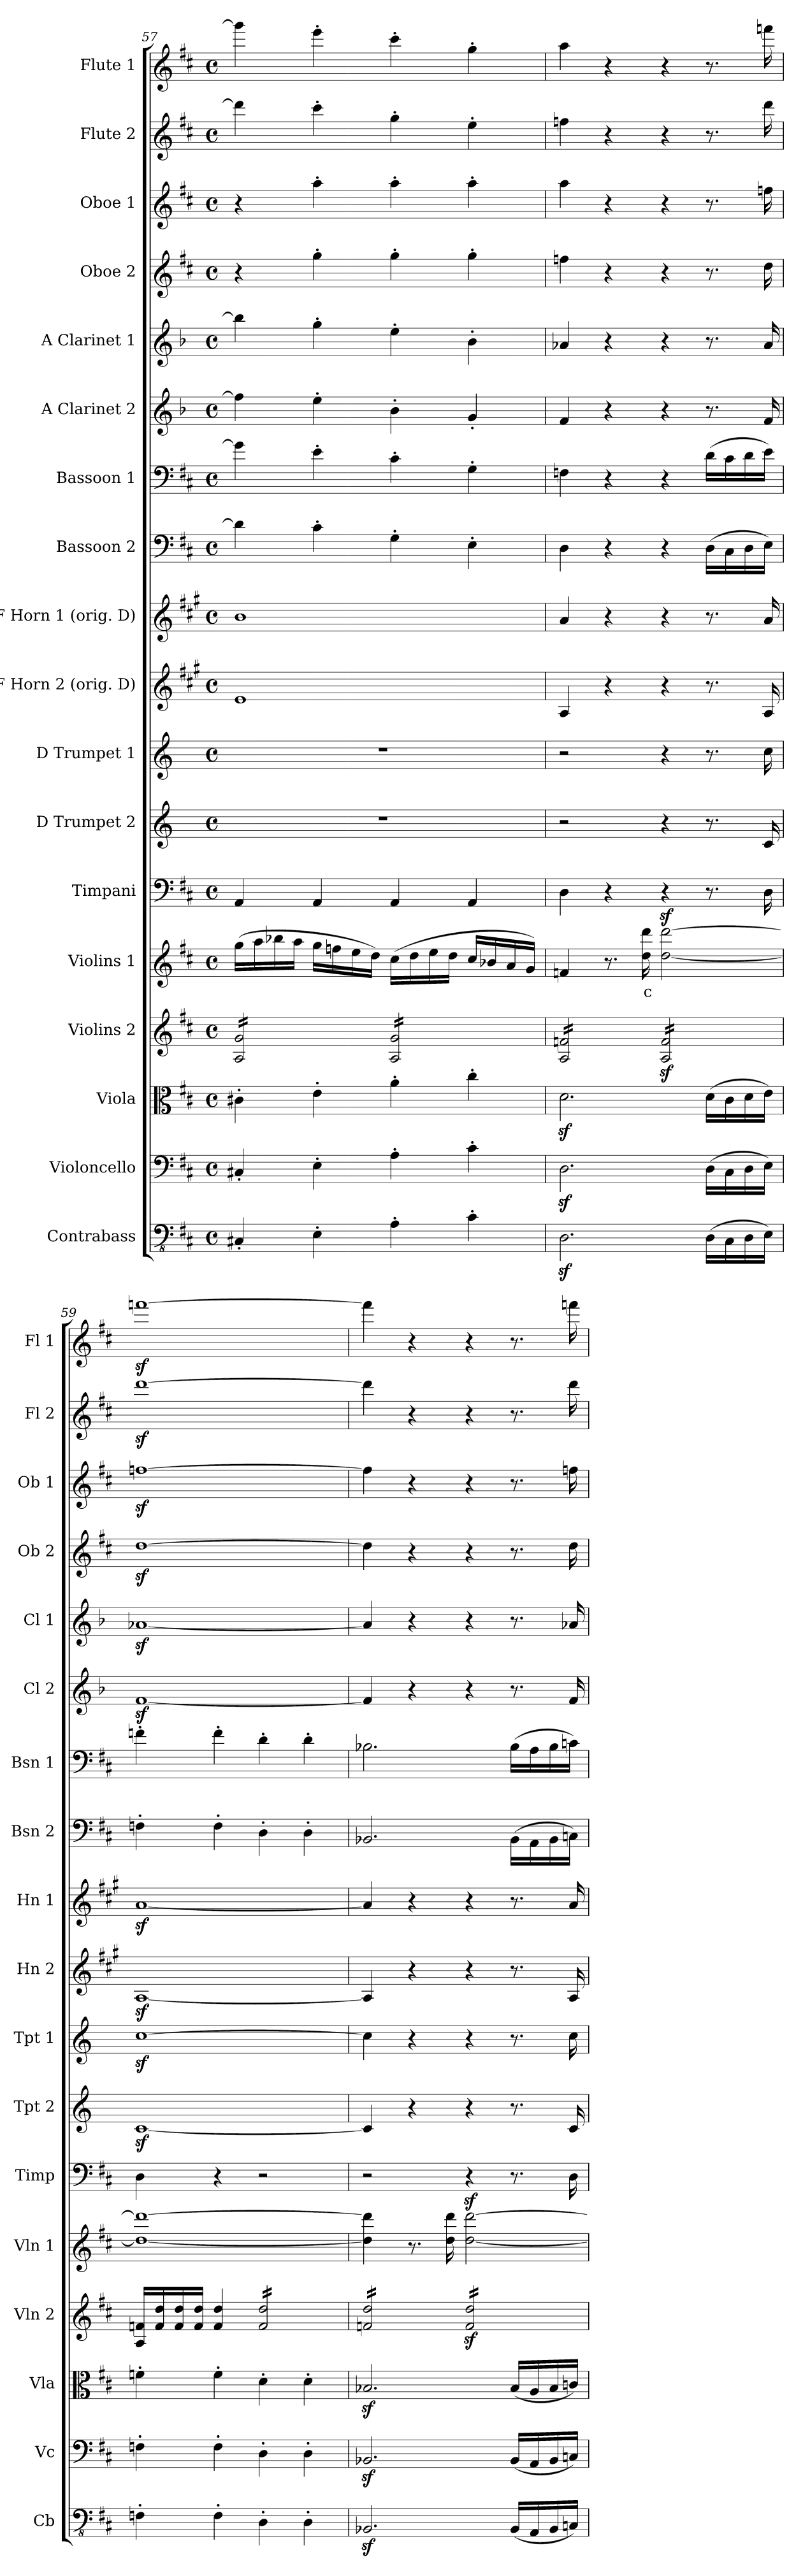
**kern	**kern	**kern	**kern	**kern	**text	**kern	**kern	**kern	**kern	**kern	**kern	**kern	**kern	**kern	**kern	**kern	**kern	**kern
*part18	*part17	*part16	*part15	*part14	*part14	*part13	*part12	*part11	*part10	*part9	*part8	*part7	*part6	*part5	*part4	*part3	*part2	*part1
*staff18	*staff17	*staff16	*staff15	*staff14	*staff14	*staff13	*staff12	*staff11	*staff10	*staff9	*staff8	*staff7	*staff6	*staff5	*staff4	*staff3	*staff2	*staff1
*I"Contrabass	*I"Violoncello	*I"Viola	*I"Violins 2	*I"Violins 1	*	*I"Timpani	*I"D Trumpet 2	*I"D Trumpet 1	*I"F Horn 2 (orig.  D)	*I"F Horn 1 (orig.  D)	*I"Bassoon 2	*I"Bassoon 1	*I"A Clarinet 2	*I"A Clarinet 1	*I"Oboe 2	*I"Oboe 1	*I"Flute 2	*I"Flute 1
*I'Cb	*I'Vc	*I'Vla	*I'Vln 2	*I'Vln 1	*	*I'Timp	*I'Tpt 2	*I'Tpt 1	*I'Hn 2	*I'Hn 1	*I'Bsn 2	*I'Bsn 1	*I'Cl 2	*I'Cl 1	*I'Ob 2	*I'Ob 1	*I'Fl 2	*I'Fl 1
!!LO:PB:g=z
*clefFv4	*clefF4	*clefC3	*clefG2	*clefG2	*	*clefF4	*clefG2	*clefG2	*clefG2	*clefG2	*clefF4	*clefF4	*clefG2	*clefG2	*clefG2	*clefG2	*clefG2	*clefG2
*	*	*	*	*	*	*	*ITrd-1c-2	*ITrd-1c-2	*ITrd4c7	*ITrd4c7	*	*	*ITrd2c3	*ITrd2c3	*	*	*	*
*k[f#c#]	*k[f#c#]	*k[f#c#]	*k[f#c#]	*k[f#c#]	*	*k[f#c#]	*k[f#c#]	*k[f#c#]	*k[f#c#]	*k[f#c#]	*k[f#c#]	*k[f#c#]	*k[f#c#]	*k[f#c#]	*k[f#c#]	*k[f#c#]	*k[f#c#]	*k[f#c#]
*M4/4	*M4/4	*M4/4	*M4/4	*M4/4	*	*M4/4	*M4/4	*M4/4	*M4/4	*M4/4	*M4/4	*M4/4	*M4/4	*M4/4	*M4/4	*M4/4	*M4/4	*M4/4
*met(c)	*met(c)	*met(c)	*met(c)	*met(c)	*	*met(c)	*met(c)	*met(c)	*met(c)	*met(c)	*met(c)	*met(c)	*met(c)	*met(c)	*met(c)	*met(c)	*met(c)	*met(c)
=57	=57	=57	=57	=57	=57	=57	=57	=57	=57	=57	=57	=57	=57	=57	=57	=57	=57	=57
*	*	*	*tremolo	*	*	*	*	*	*	*	*	*	*	*	*	*	*	*
4CC#X'/	4C#X'/	4c#X'\	16A/ 16g/LL	(>16gg\LL	.	4AA/	1r	1r	1A	1e	4d\]	4g\]	4dd\]	4gg\]	4r	4r	4ddd\]	4ggg\]
.	.	.	16A/ 16g/	16aa\	.	.	.	.	.	.	.	.	.	.	.	.	.	.
.	.	.	16A/ 16g/	16bb-X\	.	.	.	.	.	.	.	.	.	.	.	.	.	.
.	.	.	16A/ 16g/	16aa\JJ	.	.	.	.	.	.	.	.	.	.	.	.	.	.
4EE'\	4E'\	4e'\	16A/ 16g/	16gg\LL	.	4AA/	.	.	.	.	4c#'\	4e'\	4cc#'\	4ee'\	4gg'\	4aa'\	4ccc#'\	4eee'\
.	.	.	16A/ 16g/	16ffn\	.	.	.	.	.	.	.	.	.	.	.	.	.	.
.	.	.	16A/ 16g/	16ee\	.	.	.	.	.	.	.	.	.	.	.	.	.	.
.	.	.	16A/ 16g/JJ	16dd\JJ)	.	.	.	.	.	.	.	.	.	.	.	.	.	.
4AA'\	4A'\	4a'\	16A/ 16g/LL	(>16cc#\LL	.	4AA/	.	.	.	.	4G'\	4c#'\	4g'\	4cc#'\	4gg'\	4aa'\	4gg'\	4ccc#'\
.	.	.	16A/ 16g/	16dd\	.	.	.	.	.	.	.	.	.	.	.	.	.	.
.	.	.	16A/ 16g/	16ee\	.	.	.	.	.	.	.	.	.	.	.	.	.	.
.	.	.	16A/ 16g/	16dd\JJ	.	.	.	.	.	.	.	.	.	.	.	.	.	.
4C#'\	4c#'\	4cc#'\	16A/ 16g/	16cc#/LL	.	4AA/	.	.	.	.	4E'\	4G'\	4e'/	4g'\	4gg'\	4aa'\	4ee'\	4gg'\
.	.	.	16A/ 16g/	16b-X/	.	.	.	.	.	.	.	.	.	.	.	.	.	.
.	.	.	16A/ 16g/	16a/	.	.	.	.	.	.	.	.	.	.	.	.	.	.
.	.	.	16A/ 16g/JJ	16g/JJ)	.	.	.	.	.	.	.	.	.	.	.	.	.	.
=58	=58	=58	=58	=58	=58	=58	=58	=58	=58	=58	=58	=58	=58	=58	=58	=58	=58	=58
2.DDz<\	2.Dz<\	2.dz<\	16A/ 16fn/LL	4fn/	.	4D\	2r	2r	4D/	4d/	4D\	4Fn\	4d/	4fn/	4ffn\	4aa\	4ffn\	4aa\
.	.	.	16A/ 16fn/	.	.	.	.	.	.	.	.	.	.	.	.	.	.	.
.	.	.	16A/ 16fn/	.	.	.	.	.	.	.	.	.	.	.	.	.	.	.
.	.	.	16A/ 16fn/	.	.	.	.	.	.	.	.	.	.	.	.	.	.	.
.	.	.	16A/ 16fn/	8.r	.	4r	.	.	4r	4r	4r	4r	4r	4r	4r	4r	4r	4r
.	.	.	16A/ 16fn/	.	.	.	.	.	.	.	.	.	.	.	.	.	.	.
.	.	.	16A/ 16fn/	.	.	.	.	.	.	.	.	.	.	.	.	.	.	.
!	!	!	!	!	!LO:LY:b:color=#FF0000	!	!	!	!	!	!	!	!	!	!	!	!	!
.	.	.	16A/ 16fn/JJ	16dd\ 16ddd\	c	.	.	.	.	.	.	.	.	.	.	.	.	.
.	.	.	16A/z< 16f/z<LL	[2dd\z< [2ddd\z<	.	4r	4r	4r	4r	4r	4r	4r	4r	4r	4r	4r	4r	4r
.	.	.	16A/z< 16f/z<	.	.	.	.	.	.	.	.	.	.	.	.	.	.	.
.	.	.	16A/z< 16f/z<	.	.	.	.	.	.	.	.	.	.	.	.	.	.	.
.	.	.	16A/z< 16f/z<	.	.	.	.	.	.	.	.	.	.	.	.	.	.	.
(>16DD\LL	(>16D\LL	(>16d\LL	16A/z< 16f/z<	.	.	8.r	8.r	8.r	8.r	8.r	(>16D\LL	(>16d\LL	8.r	8.r	8.r	8.r	8.r	8.r
16CC#\	16C#\	16c#\	16A/z< 16f/z<	.	.	.	.	.	.	.	16C#\	16c#\	.	.	.	.	.	.
16DD\	16D\	16d\	16A/z< 16f/z<	.	.	.	.	.	.	.	16D\	16d\	.	.	.	.	.	.
16EE\JJ)	16E\JJ)	16e\JJ)	16A/z< 16f/z<JJ	.	.	16D\	16d/	16dd\	16D/	16d/	16E\JJ)	16e\JJ)	16d/	16f/	16dd\	16ffn\	16ddd\	16fffn\
*	*	*	*Xtremolo	*	*	*	*	*	*	*	*	*	*	*	*	*	*	*
=59	=59	=59	=59	=59	=59	=59	=59	=59	=59	=59	=59	=59	=59	=59	=59	=59	=59	=59
4FFn'\	4Fn'\	4fn'\	16A/ 16fn/LL	1dd_ 1ddd_	.	4D\	[1dz<	[1ddz<	[1Dz<	[1dz<	4Fn'\	4fn'\	[1dz<	[1fnz<	[1ddz<	[1ffnz<	[1dddz<	[1fffnz<
.	.	.	16f/ 16dd/	.	.	.	.	.	.	.	.	.	.	.	.	.	.	.
.	.	.	16f/ 16dd/	.	.	.	.	.	.	.	.	.	.	.	.	.	.	.
.	.	.	16f/ 16dd/JJ	.	.	.	.	.	.	.	.	.	.	.	.	.	.	.
4FF'\	4F'\	4f'\	4f/ 4dd/	.	.	4r	.	.	.	.	4F'\	4f'\	.	.	.	.	.	.
*	*	*	*tremolo	*	*	*	*	*	*	*	*	*	*	*	*	*	*	*
4DD'\	4D'\	4d'\	16f/ 16dd/LL	.	.	2r	.	.	.	.	4D'\	4d'\	.	.	.	.	.	.
.	.	.	16f/ 16dd/	.	.	.	.	.	.	.	.	.	.	.	.	.	.	.
.	.	.	16f/ 16dd/	.	.	.	.	.	.	.	.	.	.	.	.	.	.	.
.	.	.	16f/ 16dd/	.	.	.	.	.	.	.	.	.	.	.	.	.	.	.
4DD'\	4D'\	4d'\	16f/ 16dd/	.	.	.	.	.	.	.	4D'\	4d'\	.	.	.	.	.	.
.	.	.	16f/ 16dd/	.	.	.	.	.	.	.	.	.	.	.	.	.	.	.
.	.	.	16f/ 16dd/	.	.	.	.	.	.	.	.	.	.	.	.	.	.	.
.	.	.	16f/ 16dd/JJ	.	.	.	.	.	.	.	.	.	.	.	.	.	.	.
=60	=60	=60	=60	=60	=60	=60	=60	=60	=60	=60	=60	=60	=60	=60	=60	=60	=60	=60
2.BBB-Xz</	2.BB-Xz</	2.B-Xz</	16fn/ 16dd/LL	4dd\] 4ddd\]	.	2r	4d/]	4dd\]	4D/]	4d/]	2.BB-X/	2.B-X\	4d/]	4f/]	4dd\]	4ff\]	4ddd\]	4fff\]
.	.	.	16fn/ 16dd/	.	.	.	.	.	.	.	.	.	.	.	.	.	.	.
.	.	.	16fn/ 16dd/	.	.	.	.	.	.	.	.	.	.	.	.	.	.	.
.	.	.	16fn/ 16dd/	.	.	.	.	.	.	.	.	.	.	.	.	.	.	.
.	.	.	16fn/ 16dd/	8.r	.	.	4r	4r	4r	4r	.	.	4r	4r	4r	4r	4r	4r
.	.	.	16fn/ 16dd/	.	.	.	.	.	.	.	.	.	.	.	.	.	.	.
.	.	.	16fn/ 16dd/	.	.	.	.	.	.	.	.	.	.	.	.	.	.	.
.	.	.	16fn/ 16dd/JJ	16dd\ 16ddd\	.	.	.	.	.	.	.	.	.	.	.	.	.	.
.	.	.	16f/z< 16dd/z<LL	[2dd\z< [2ddd\z<	.	4r	4r	4r	4r	4r	.	.	4r	4r	4r	4r	4r	4r
.	.	.	16f/z< 16dd/z<	.	.	.	.	.	.	.	.	.	.	.	.	.	.	.
.	.	.	16f/z< 16dd/z<	.	.	.	.	.	.	.	.	.	.	.	.	.	.	.
.	.	.	16f/z< 16dd/z<	.	.	.	.	.	.	.	.	.	.	.	.	.	.	.
(<16BBB-/LL	(<16BB-/LL	(<16B-/LL	16f/z< 16dd/z<	.	.	8.r	8.r	8.r	8.r	8.r	(>16BB-\LL	(>16B-\LL	8.r	8.r	8.r	8.r	8.r	8.r
16AAA/	16AA/	16A/	16f/z< 16dd/z<	.	.	.	.	.	.	.	16AA\	16A\	.	.	.	.	.	.
16BBB-/	16BB-/	16B-/	16f/z< 16dd/z<	.	.	.	.	.	.	.	16BB-\	16B-\	.	.	.	.	.	.
16CCn/JJ)	16Cn/JJ)	16cn/JJ)	16f/z< 16dd/z<JJ	.	.	16D\	16d/	16dd\	16D/	16d/	16Cn\JJ)	16cn\JJ)	16d/	16fn/	16dd\	16ffn\	16ddd\	16fffn\
*	*	*	*Xtremolo	*	*	*	*	*	*	*	*	*	*	*	*	*	*	*
=	=	=	=	=	=	=	=	=	=	=	=	=	=	=	=	=	=	=
*-	*-	*-	*-	*-	*-	*-	*-	*-	*-	*-	*-	*-	*-	*-	*-	*-	*-	*-
